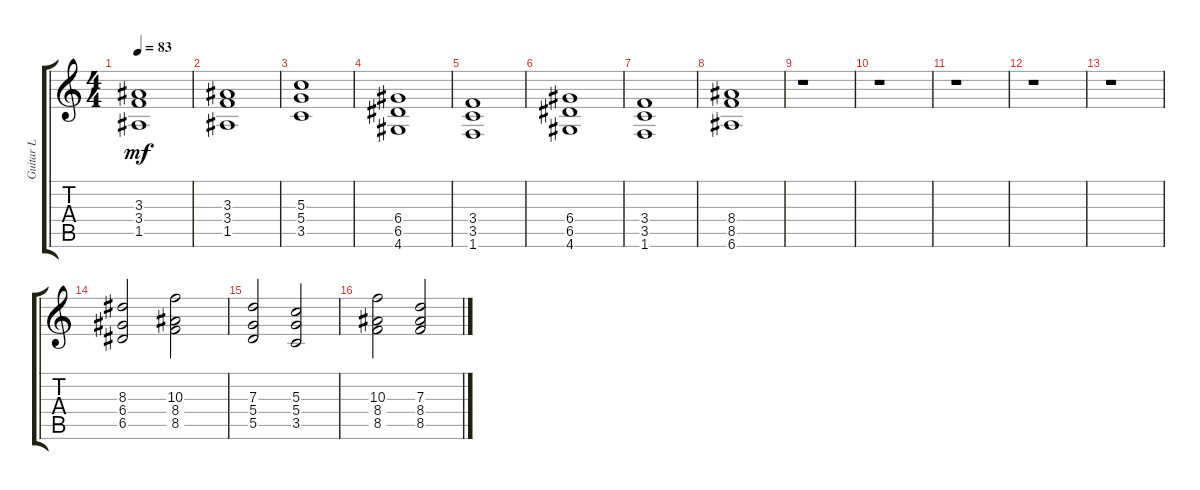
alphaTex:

\track ("Guitar L" "Guitar L") {instrument overdrivenguitar}
\staff {score tabs}
\tuning (E4 B3 G3 D3 A2 E2) {hide}
\ts (4 4)
\tempo 83
\clef g2
\ks c
(3.3 3.4 1.5).1{dy mf} |
(3.3 3.4 1.5).1 |
(5.3 5.4 3.5).1 |
(6.4 6.5 4.6).1 |
(3.4 3.5 1.6).1 |
(6.4 6.5 4.6).1 |
(3.4 3.5 1.6).1 |
(8.4 8.5 6.6).1 |
r.1 |
r.1 |
r.1 |
r.1 |
r.1 |
(8.3 6.4 6.5).2 (10.3 8.4 8.5).2 |
(7.3 5.4 5.5).2 (5.3 5.4 3.5).2 |
(10.3 8.4 8.5).2 (7.3 8.4 8.5).2
